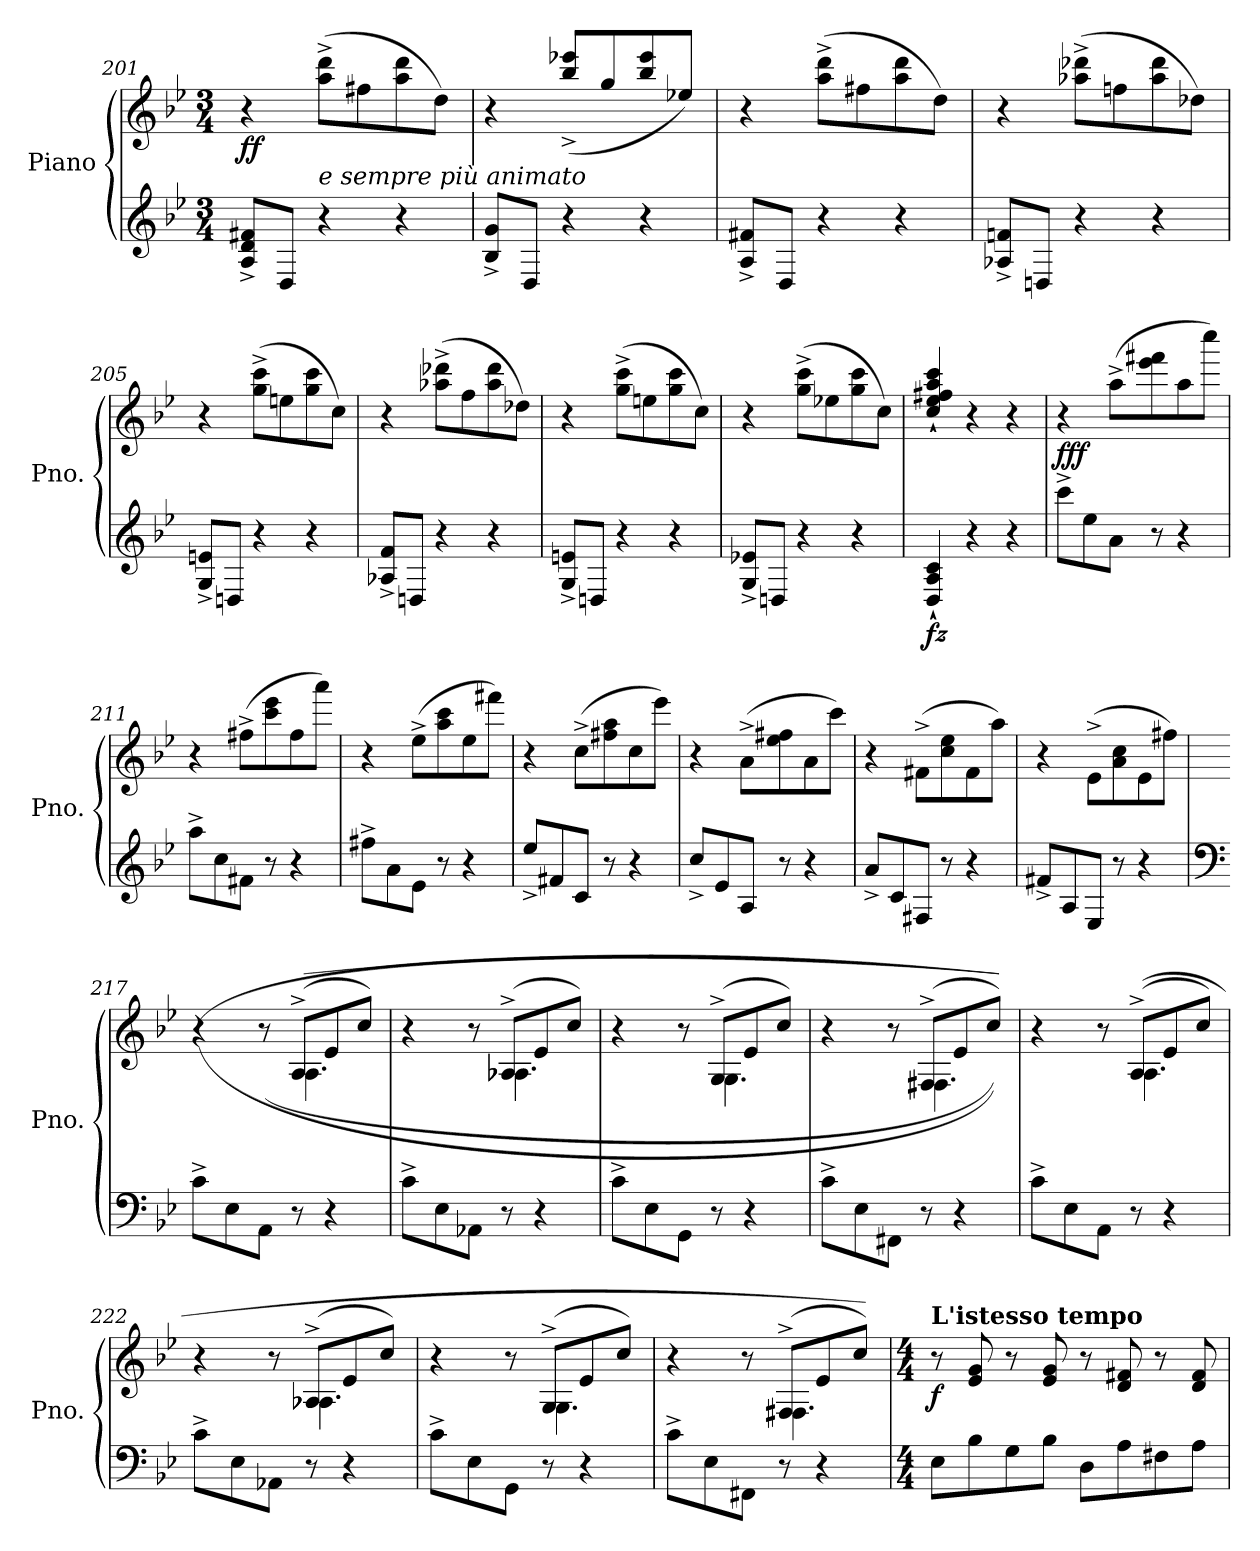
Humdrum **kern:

**kern	**kern	**dynam
*part1	*part1	*part1
*staff2	*staff1	*staff1/2
*I"Piano	*	*
*I'Pno.	*	*
*clefG2	*clefG2	*
*k[b-e-]	*k[b-e-]	*
*M3/4	*M3/4	*
=201	=201	=201
!	!	!LO:DY:b
8A/^ 8d/^ 8f#X/^L	4r	ff
8D/J	.	.
!LO:TX:a:i:t=e   sempre   più animato	!	!
4r	(>8aa\^ 8ddd\^L	.
.	8ff#X\	.
4r	8aa\ 8ddd\	.
.	8dd\J)	.
=202	=202	=202
8B-/^ 8g/^L	4r	.
8D/J	.	.
4r	(<8bb-/^ 8eee-X/^L	.
.	8gg/	.
4r	8bb-/ 8eee-/	.
.	8ee-X/J)	.
=203	=203	=203
8A/^ 8f#X/^L	4r	.
8D/J	.	.
4r	(>8aa\^ 8ddd\^L	.
.	8ff#X\	.
4r	8aa\ 8ddd\	.
.	8dd\J)	.
!!LO:PB:g=z
=204	=204	=204
8A-X/^ 8fn/^L	4r	.
8Dn/J	.	.
4r	(>8aa-X\^ 8ddd-X\^L	.
.	8ffn\	.
4r	8aa-\ 8ddd-\	.
.	8dd-X\J)	.
=205	=205	=205
8G/^ 8en/^L	4r	.
8Dn/J	.	.
4r	(>8gg\^ 8ccc\^L	.
.	8een\	.
4r	8gg\ 8ccc\	.
.	8cc\J)	.
=206	=206	=206
8A-X/^ 8f/^L	4r	.
8Dn/J	.	.
4r	(>8aa-X\^ 8ddd-X\^L	.
.	8ff\	.
4r	8aa-\ 8ddd-\	.
.	8dd-X\J)	.
=207	=207	=207
8G/^ 8en/^L	4r	.
8Dn/J	.	.
4r	(>8gg\^ 8ccc\^L	.
.	8een\	.
4r	8gg\ 8ccc\	.
.	8cc\J)	.
=208	=208	=208
8G/^ 8e-X/^L	4r	.
8Dn/J	.	.
4r	(>8gg\^ 8ccc\^L	.
.	8ee-X\	.
4r	8gg\ 8ccc\	.
.	8cc\J)	.
=209	=209	=209
!	!	!LO:DY:b=2
4D/` 4A/` 4c/`	4cc/` 4ee-/` 4ff#X/` 4aa/` 4ccc/`	fz
4r	4r	.
4r	4r	.
!!LO:LB:g=z
=210	=210	=210
!	!	!LO:DY:b
8ccc^\L	4r	fff
8ee-\	.	.
8a\J	(>8aa^\L	.
8r	8eee-\ 8fff#X\	.
4r	8aa\	.
.	8cccc\J)	.
=211	=211	=211
8aa^\L	4r	.
8cc\	.	.
8f#X\J	(>8ff#X^\L	.
8r	8ccc\ 8eee-\	.
4r	8ff#\	.
.	8aaa\J)	.
=212	=212	=212
8ff#X^\L	4r	.
8a\	.	.
8e-\J	(>8ee-^\L	.
8r	8aa\ 8ccc\	.
4r	8ee-\	.
.	8fff#X\J)	.
=213	=213	=213
8ee-^/L	4r	.
8f#X/	.	.
8c/J	(>8cc^\L	.
8r	8ff#X\ 8aa\	.
4r	8cc\	.
.	8eee-\J)	.
=214	=214	=214
8cc^/L	4r	.
8e-/	.	.
8A/J	(>8a^\L	.
8r	8ee-\ 8ff#X\	.
4r	8a\	.
.	8ccc\J)	.
=215	=215	=215
8a^/L	4r	.
8c/	.	.
8F#X/J	(<8f#X^\L	.
8r	8cc\ 8ee-\	.
4r	8f#\	.
.	8aa\J)	.
!!LO:LB:g=z
=216	=216	=216
8f#X^/L	4r	.
8A/	.	.
8E-/J	(>8e-^\L	.
8r	8a\ 8cc\	.
4r	8e-\	.
.	8ff#X\J)	.
=217	=217	=217
*clefF4	*	*
*	*^	*
8c^\L	(>(>4r	4.ryy	.
8E-\	.	.	.
8AA\J	(>8r	.	.
8r	(<(>8A^/L	4.A\	.
4r	8e-/	.	.
.	8cc/J)	.	.
=218	=218	=218	=218
8c^\L	4r	4.ryy	.
8E-\	.	.	.
8AA-X\J	8r	.	.
8r	(<8A-X^/L	4.A-X\	.
4r	8e-/	.	.
.	8cc/J)	.	.
=219	=219	=219	=219
8c^\L	4r	4.ryy	.
8E-\	.	.	.
8GG\J	8r	.	.
8r	(<8G^/L	4.G\	.
4r	8e-/	.	.
.	8cc/J)	.	.
=220	=220	=220	=220
8c^\L	4r	4.ryy	.
8E-\	.	.	.
8FF#X\J	8r	.	.
8r	(<8F#X^/L	4.F#X\	.
4r	8e-/	.	.
.	8cc/J)))))	.	.
!!LO:LB:g=z	!!
=221	=221	=221	=221
8c^\L	4r	4.ryy	.
8E-\	.	.	.
8AA\J	8r	.	.
8r	(<(>8A^/L	4.A\	.
4r	8e-/	.	.
.	8cc/J)	.	.
=222	=222	=222	=222
8c^\L	4r	4.ryy	.
8E-\	.	.	.
8AA-X\J	8r	.	.
8r	(<8A-X^/L	4.A-X\	.
4r	8e-/	.	.
.	8cc/J)	.	.
=223	=223	=223	=223
8c^\L	4r	4.ryy	.
8E-\	.	.	.
8GG\J	8r	.	.
8r	(<8G^/L	4.G\	.
4r	8e-/	.	.
.	8cc/J)	.	.
=224	=224	=224	=224
8c^\L	4r	4.ryy	.
8E-\	.	.	.
8FF#X\J	8r	.	.
8r	(<8F#X^/L	4.F#X\	.
4r	8e-/	.	.
.	8cc/J))	.	.
*	*v	*v	*
!!LO:LB:g=z
=225	=225	=225
*M4/4	*M4/4	*
!	!LO:TX:a:B:t=L'istesso tempo	!
!	!	!LO:DY:b
8E-\L	8r	f
8B-\	8e-/ 8g/	.
8G\	8r	.
8B-\J	8e-/ 8g/	.
8D\L	8r	.
8A\	8d/ 8f#X/	.
8F#X\	8r	.
8A\J	8d/ 8f#/	.
=	=	=
*-	*-	*-
